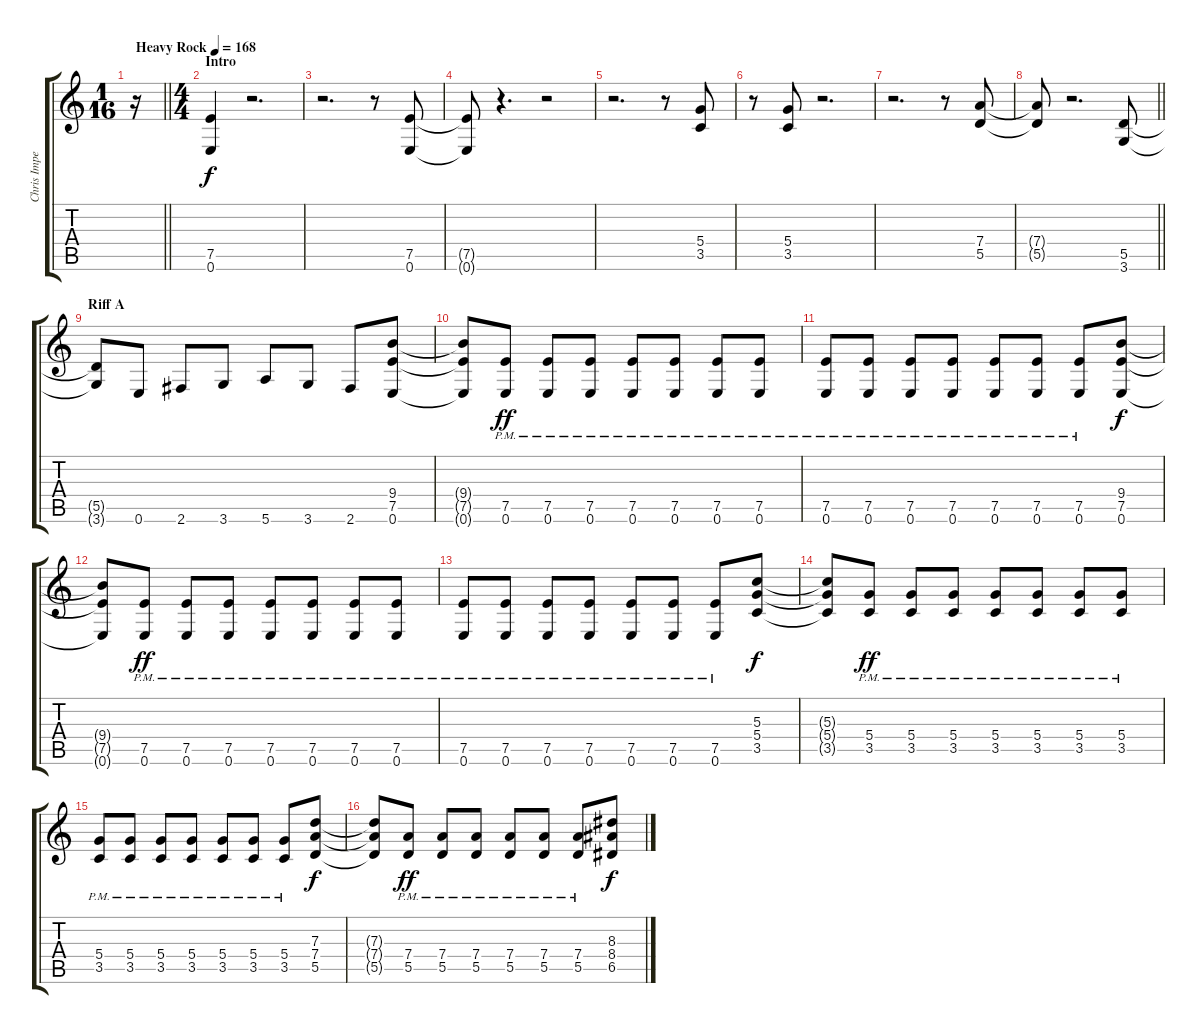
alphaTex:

\track ("Chris Impellitteri" "Chris Impe") {instrument distortionguitar}
\staff {score tabs}
\tuning (E4 B3 G3 D3 A2 E2) {hide}
\ts (1 16)
\tempo (168 "Heavy Rock")
\clef g2
\barLineRight lightlight
\ks c
r.16{dy f instrument distortionguitar} |
\ts (4 4)
\section ("" "Intro")
(7.5 0.6).4 r.2{d} |
r.2{d} r.8 (7.5 0.6).8 |
(7.5{t} 0.6{t}).8 r.4{d} r.2 |
r.2{d} r.8 (5.4 3.5).8 |
r.8 (5.4 3.5).8 r.2{d} |
r.2{d} r.8 (7.4 5.5).8 |
\barLineRight lightlight
(7.4{t} 5.5{t}).8 r.2{d} (5.5 3.6).8 |
\section ("" "Riff A")
(5.5{t} 3.6{t}).8 0.6.8 2.6.8 3.6.8 5.6.8 3.6.8 2.6.8 (9.4 7.5 0.6).8 |
(9.4{t} 7.5{t} 0.6{t}).8 (7.5{pm} 0.6{pm}).8{dy ff} (7.5{pm} 0.6{pm}).8 (7.5{pm} 0.6{pm}).8 (7.5{pm} 0.6{pm}).8 (7.5{pm} 0.6{pm}).8 (7.5{pm} 0.6{pm}).8 (7.5{pm} 0.6{pm}).8 |
(7.5{pm} 0.6{pm}).8 (7.5{pm} 0.6{pm}).8 (7.5{pm} 0.6{pm}).8 (7.5{pm} 0.6{pm}).8 (7.5{pm} 0.6{pm}).8 (7.5{pm} 0.6{pm}).8 (7.5{pm} 0.6{pm}).8 (9.4 7.5 0.6).8{dy f} |
(9.4{t} 7.5{t} 0.6{t}).8 (7.5{pm} 0.6{pm}).8{dy ff} (7.5{pm} 0.6{pm}).8 (7.5{pm} 0.6{pm}).8 (7.5{pm} 0.6{pm}).8 (7.5{pm} 0.6{pm}).8 (7.5{pm} 0.6{pm}).8 (7.5{pm} 0.6{pm}).8 |
(7.5{pm} 0.6{pm}).8 (7.5{pm} 0.6{pm}).8 (7.5{pm} 0.6{pm}).8 (7.5{pm} 0.6{pm}).8 (7.5{pm} 0.6{pm}).8 (7.5{pm} 0.6{pm}).8 (7.5{pm} 0.6{pm}).8 (5.3 5.4 3.5).8{dy f} |
(5.3{t} 5.4{t} 3.5{t}).8 (5.4{pm} 3.5{pm}).8{dy ff} (5.4{pm} 3.5{pm}).8 (5.4{pm} 3.5{pm}).8 (5.4{pm} 3.5{pm}).8 (5.4{pm} 3.5{pm}).8 (5.4{pm} 3.5{pm}).8 (5.4{pm} 3.5{pm}).8 |
(5.4{pm} 3.5{pm}).8 (5.4{pm} 3.5{pm}).8 (5.4{pm} 3.5{pm}).8 (5.4{pm} 3.5{pm}).8 (5.4{pm} 3.5{pm}).8 (5.4{pm} 3.5{pm}).8 (5.4{pm} 3.5{pm}).8 (7.3 7.4 5.5).8{dy f} |
(7.3{t} 7.4{t} 5.5{t}).8 (7.4{pm} 5.5{pm}).8{dy ff} (7.4{pm} 5.5{pm}).8 (7.4{pm} 5.5{pm}).8 (7.4{pm} 5.5{pm}).8 (7.4{pm} 5.5{pm}).8 (7.4{pm} 5.5{pm}).8 (8.3 8.4 6.5).8{dy f}
